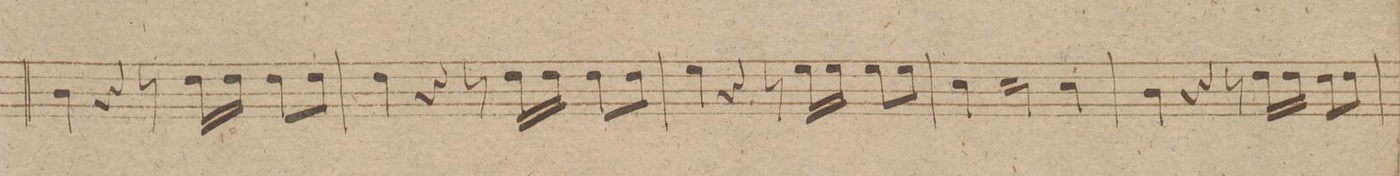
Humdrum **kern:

**kern	**dynam
*I"Clarinetto 1mo in. A.	*
*clefG2	*
*k[f#c#g#d#]	*
*met(c)	*
*M4/4	*
4g#\	.
4r	.
8r	.
16b\LL	.
16b\JJ	.
8b\L	.
8b\J	.
=172	=172
4b\	.
4r	.
8r	.
16b\LL	.
16b\JJ	.
8b\L	.
8b\J	.
=173	=173
4cc#\	.
4r	.
8r	.
16cc#\LL	.
16cc#\JJ	.
8cc#\L	.
8cc#\J	.
=174	=174
4a\	.
2a\	.
4a\	.
=175	=175
4g#\	.
4r	.
8r	.
16b\LL	.
16b\JJ	.
8b\L	.
8b\J	.
=176	=176
*-	*-
